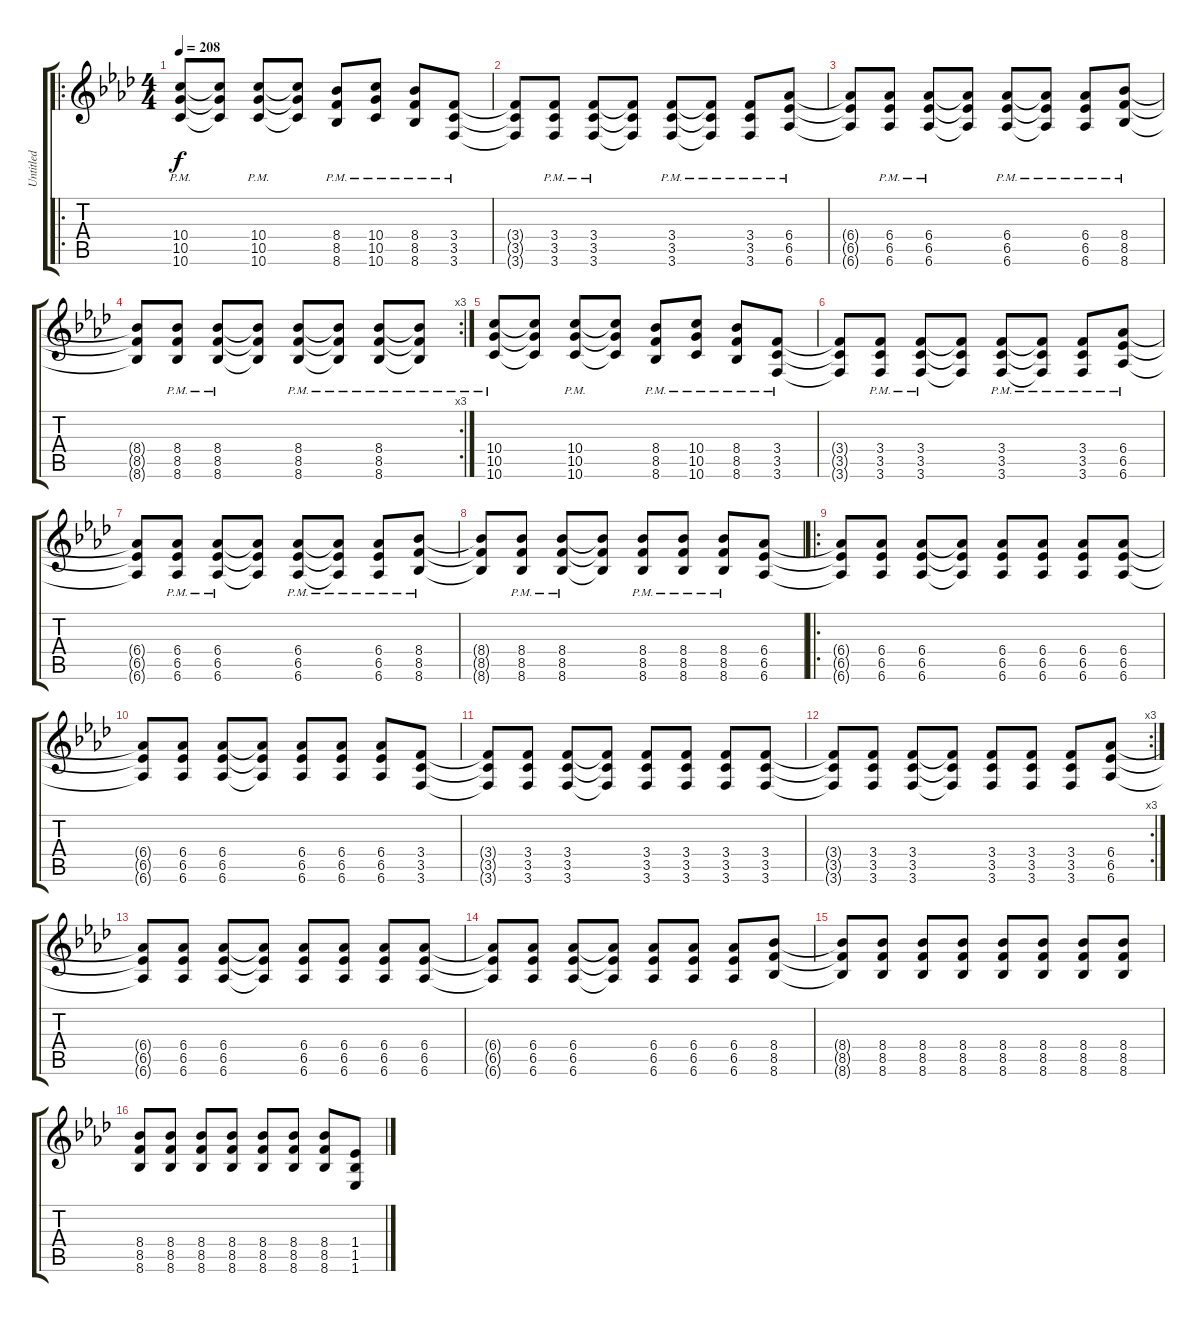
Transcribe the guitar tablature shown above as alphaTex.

\track ("Untitled" "Untitled") {instrument distortionguitar}
\staff {score tabs}
\tuning (E4 B3 G3 D3 A2 D2) {hide}
\ro
\ts (4 4)
\tempo 208
\clef g2
\ks ab
(10.4{pm} 10.5{pm} 10.6{pm}).8{dy f} (10.4{t} 10.5{t} 10.6{t}).8 (10.4{pm} 10.5{pm} 10.6{pm}).8 (10.4{t} 10.5{t} 10.6{t}).8 (8.4{pm} 8.5{pm} 8.6{pm}).8 (10.4{pm} 10.5{pm} 10.6{pm}).8 (8.4{pm} 8.5{pm} 8.6{pm}).8 (3.4{pm} 3.5{pm} 3.6{pm}).8 |
(3.4{t} 3.5{t} 3.6{t}).8 (3.4{pm} 3.5{pm} 3.6{pm}).8 (3.4{pm} 3.5{pm} 3.6{pm}).8 (3.4{t} 3.5{t} 3.6{t}).8 (3.4{pm} 3.5{pm} 3.6{pm}).8 (3.4{pm t} 3.5{pm t} 3.6{pm t}).8 (3.4{pm} 3.5{pm} 3.6{pm}).8 (6.4{pm} 6.5{pm} 6.6{pm}).8 |
(6.4{t} 6.5{t} 6.6{t}).8 (6.4{pm} 6.5{pm} 6.6{pm}).8 (6.4{pm} 6.5{pm} 6.6{pm}).8 (6.4{t} 6.5{t} 6.6{t}).8 (6.4{pm} 6.5{pm} 6.6{pm}).8 (6.4{pm t} 6.5{pm t} 6.6{pm t}).8 (6.4{pm} 6.5{pm} 6.6{pm}).8 (8.4{pm} 8.5{pm} 8.6{pm}).8 |
\rc 3
(8.4{t} 8.5{t} 8.6{t}).8 (8.4{pm} 8.5{pm} 8.6{pm}).8 (8.4{pm} 8.5{pm} 8.6{pm}).8 (8.4{t} 8.5{t} 8.6{t}).8 (8.4{pm} 8.5{pm} 8.6{pm}).8 (8.4{pm t} 8.5{pm t} 8.6{pm t}).8 (8.4{pm} 8.5{pm} 8.6{pm}).8 (8.4{pm t} 8.5{pm t} 8.6{pm t}).8 |
(10.4{pm} 10.5{pm} 10.6{pm}).8 (10.4{t} 10.5{t} 10.6{t}).8 (10.4{pm} 10.5{pm} 10.6{pm}).8 (10.4{t} 10.5{t} 10.6{t}).8 (8.4{pm} 8.5{pm} 8.6{pm}).8 (10.4{pm} 10.5{pm} 10.6{pm}).8 (8.4{pm} 8.5{pm} 8.6{pm}).8 (3.4{pm} 3.5{pm} 3.6{pm}).8 |
(3.4{t} 3.5{t} 3.6{t}).8 (3.4{pm} 3.5{pm} 3.6{pm}).8 (3.4{pm} 3.5{pm} 3.6{pm}).8 (3.4{t} 3.5{t} 3.6{t}).8 (3.4{pm} 3.5{pm} 3.6{pm}).8 (3.4{pm t} 3.5{pm t} 3.6{pm t}).8 (3.4{pm} 3.5{pm} 3.6{pm}).8 (6.4{pm} 6.5{pm} 6.6{pm}).8 |
(6.4{t} 6.5{t} 6.6{t}).8 (6.4{pm} 6.5{pm} 6.6{pm}).8 (6.4{pm} 6.5{pm} 6.6{pm}).8 (6.4{t} 6.5{t} 6.6{t}).8 (6.4{pm} 6.5{pm} 6.6{pm}).8 (6.4{pm t} 6.5{pm t} 6.6{pm t}).8 (6.4{pm} 6.5{pm} 6.6{pm}).8 (8.4{pm} 8.5{pm} 8.6{pm}).8 |
(8.4{t} 8.5{t} 8.6{t}).8 (8.4{pm} 8.5{pm} 8.6{pm}).8 (8.4{pm} 8.5{pm} 8.6{pm}).8 (8.4{t} 8.5{t} 8.6{t}).8 (8.4{pm} 8.5{pm} 8.6{pm}).8 (8.4{pm} 8.5{pm} 8.6{pm}).8 (8.4{pm} 8.5{pm} 8.6{pm}).8 (6.4 6.5 6.6).8 |
\ro
(6.4{t} 6.5{t} 6.6{t}).8 (6.4 6.5 6.6).8 (6.4 6.5 6.6).8 (6.4{t} 6.5{t} 6.6{t}).8 (6.4 6.5 6.6).8 (6.4 6.5 6.6).8 (6.4 6.5 6.6).8 (6.4 6.5 6.6).8 |
(6.4{t} 6.5{t} 6.6{t}).8 (6.4 6.5 6.6).8 (6.4 6.5 6.6).8 (6.4{t} 6.5{t} 6.6{t}).8 (6.4 6.5 6.6).8 (6.4 6.5 6.6).8 (6.4 6.5 6.6).8 (3.4 3.5 3.6).8 |
(3.4{t} 3.5{t} 3.6{t}).8 (3.4 3.5 3.6).8 (3.4 3.5 3.6).8 (3.4{t} 3.5{t} 3.6{t}).8 (3.4 3.5 3.6).8 (3.4 3.5 3.6).8 (3.4 3.5 3.6).8 (3.4 3.5 3.6).8 |
\rc 3
(3.4{t} 3.5{t} 3.6{t}).8 (3.4 3.5 3.6).8 (3.4 3.5 3.6).8 (3.4{t} 3.5{t} 3.6{t}).8 (3.4 3.5 3.6).8 (3.4 3.5 3.6).8 (3.4 3.5 3.6).8 (6.4 6.5 6.6).8 |
(6.4{t} 6.5{t} 6.6{t}).8 (6.4 6.5 6.6).8 (6.4 6.5 6.6).8 (6.4{t} 6.5{t} 6.6{t}).8 (6.4 6.5 6.6).8 (6.4 6.5 6.6).8 (6.4 6.5 6.6).8 (6.4 6.5 6.6).8 |
(6.4{t} 6.5{t} 6.6{t}).8 (6.4 6.5 6.6).8 (6.4 6.5 6.6).8 (6.4{t} 6.5{t} 6.6{t}).8 (6.4 6.5 6.6).8 (6.4 6.5 6.6).8 (6.4 6.5 6.6).8 (8.4 8.5 8.6).8 |
(8.4{t} 8.5{t} 8.6{t}).8 (8.4 8.5 8.6).8 (8.4 8.5 8.6).8 (8.4 8.5 8.6).8 (8.4 8.5 8.6).8 (8.4 8.5 8.6).8 (8.4 8.5 8.6).8 (8.4 8.5 8.6).8 |
(8.4 8.5 8.6).8 (8.4 8.5 8.6).8 (8.4 8.5 8.6).8 (8.4 8.5 8.6).8 (8.4 8.5 8.6).8 (8.4 8.5 8.6).8 (8.4 8.5 8.6).8 (1.4 1.5 1.6).8
